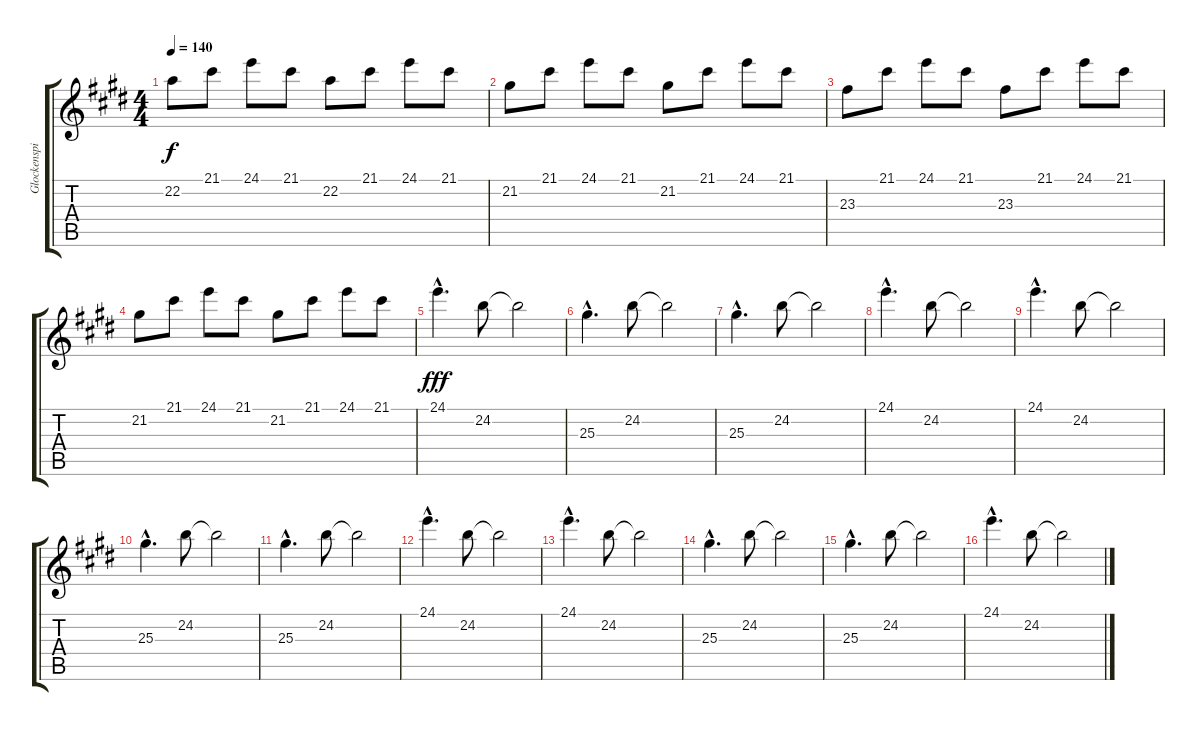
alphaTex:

\track ("Glockenspiel" "Glockenspi") {instrument glockenspiel}
\staff {score tabs}
\tuning (E4 B3 G3 D3 A2 E2) {hide}
\ts (4 4)
\tempo 140
\clef g2
\ks e
22.2.8{dy f} 21.1.8 24.1.8 21.1.8 22.2.8 21.1.8 24.1.8 21.1.8 |
21.2.8 21.1.8 24.1.8 21.1.8 21.2.8 21.1.8 24.1.8 21.1.8 |
23.3.8 21.1.8 24.1.8 21.1.8 23.3.8 21.1.8 24.1.8 21.1.8 |
21.2.8 21.1.8 24.1.8 21.1.8 21.2.8 21.1.8 24.1.8 21.1.8 |
24.1{hac}.4{d dy fff} 24.2.8 24.2{t}.2 |
25.3{hac}.4{d} 24.2.8 24.2{t}.2 |
25.3{hac}.4{d} 24.2.8 24.2{t}.2 |
24.1{hac}.4{d} 24.2.8 24.2{t}.2 |
24.1{hac}.4{d} 24.2.8 24.2{t}.2 |
25.3{hac}.4{d} 24.2.8 24.2{t}.2 |
25.3{hac}.4{d} 24.2.8 24.2{t}.2 |
24.1{hac}.4{d} 24.2.8 24.2{t}.2 |
24.1{hac}.4{d} 24.2.8 24.2{t}.2 |
25.3{hac}.4{d} 24.2.8 24.2{t}.2 |
25.3{hac}.4{d} 24.2.8 24.2{t}.2 |
24.1{hac}.4{d} 24.2.8 24.2{t}.2
